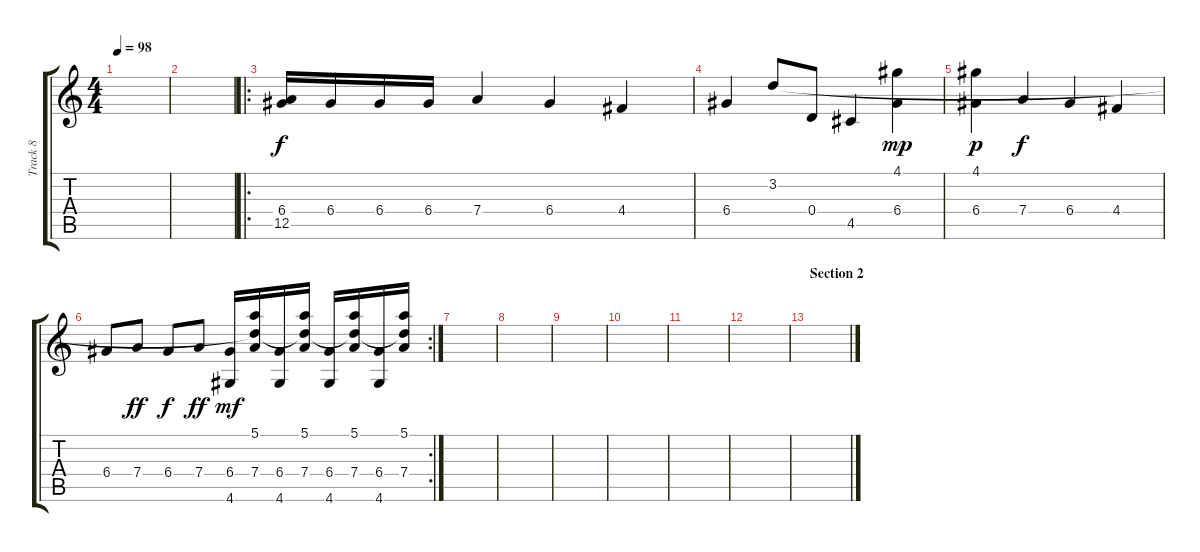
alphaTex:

\track ("Track 8" "Track 8") {instrument contrabass}
\staff {score tabs}
\tuning (E4 B3 G3 D3 A2 E2) {hide}
\ts (4 4)
\tempo 98
\clef g2
\ks c
|
|
\ro
(6.4 12.5).16 6.4.16{dy f} 6.4.16 6.4.16 7.4.4 6.4.4 4.4.4 |
6.4.4 3.2.8 0.4.8 4.5.4 (4.1 6.4).4{dy mp} |
(4.1 6.4).4{dy p} 7.4.4{dy f} 6.4.4 4.4.4 |
\rc 2
6.4.8 7.4.8{dy ff} 6.4.8{dy f} 7.4.8{dy ff} (6.4 4.6).16{dy mf} (5.1 3.2{t} 7.4).16 (6.4 4.6).16 (5.1 3.2{t} 7.4).16 (6.4 4.6).16 (5.1 3.2{t} 7.4).16 (6.4 4.6).16 (5.1 3.2{t} 7.4).16 |
|
|
|
|
|
|
\section ("" "Section 2")
